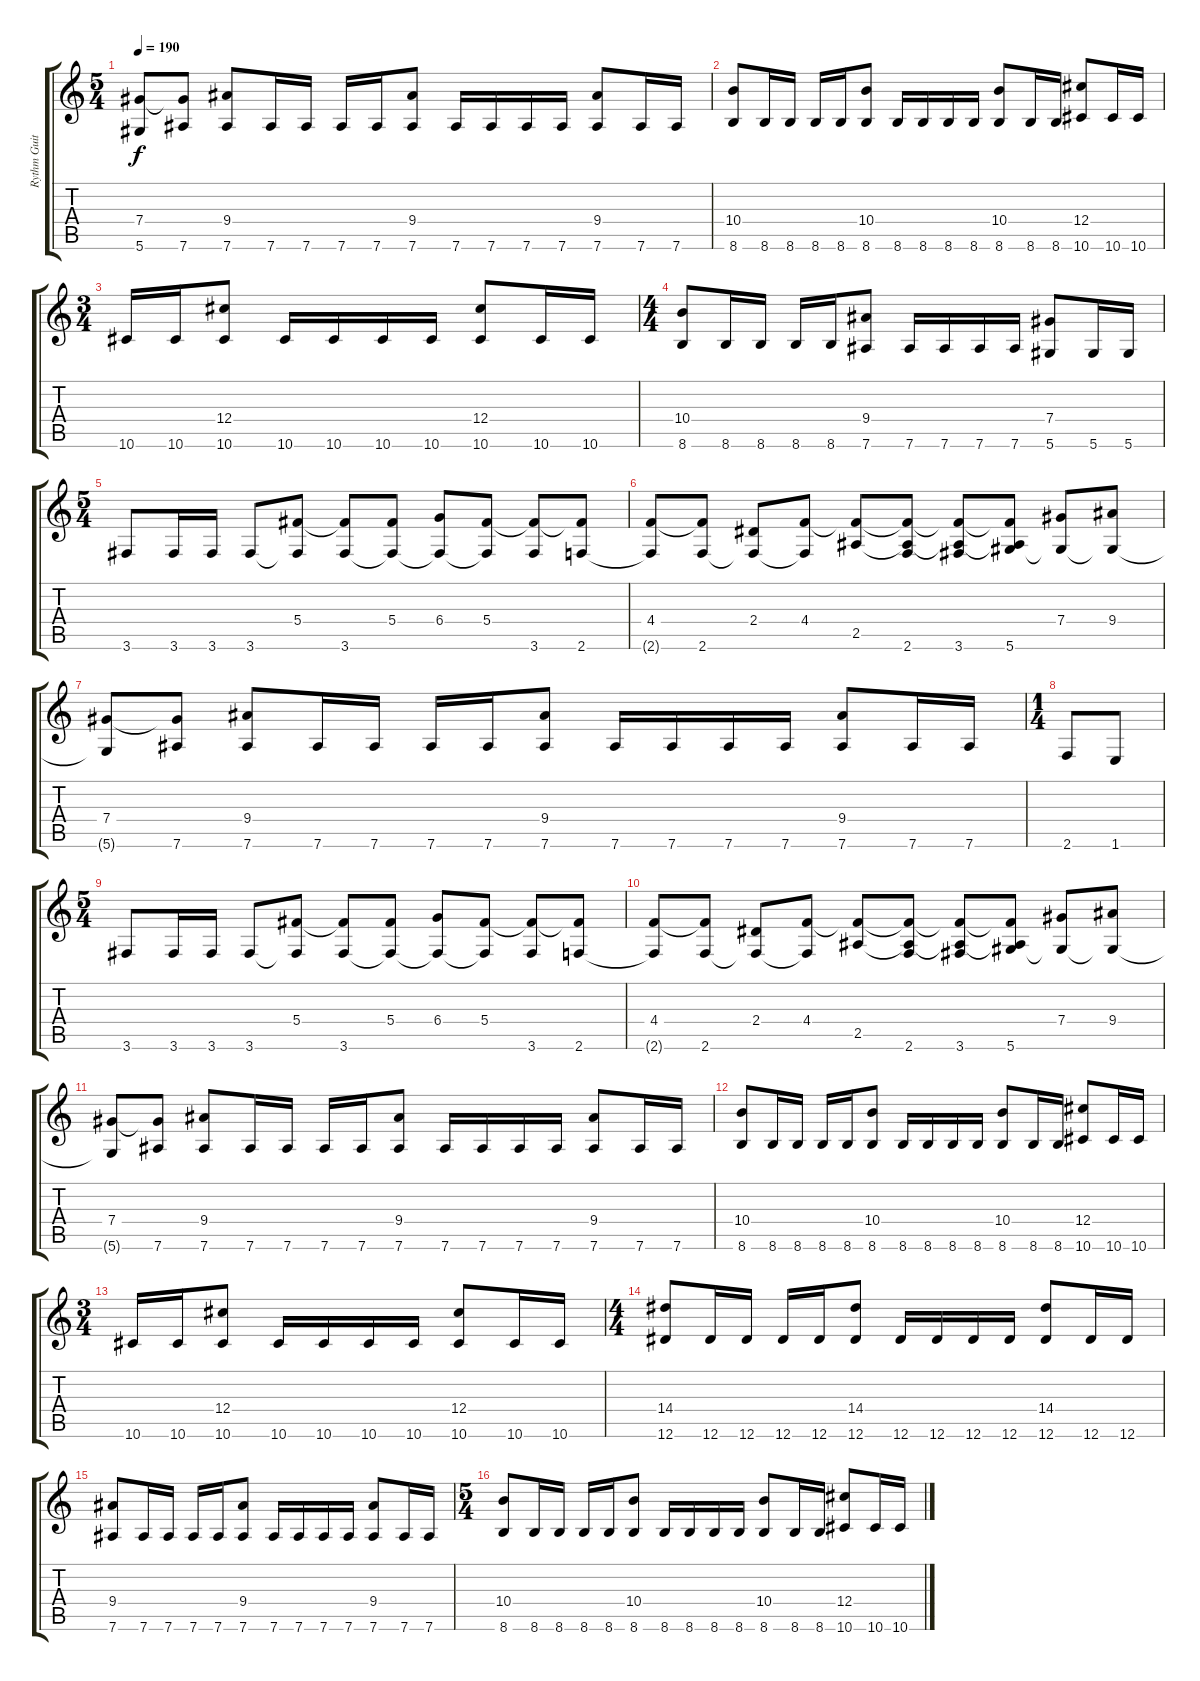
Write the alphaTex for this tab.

\track ("Rythm Guitar" "Rythm Guit") {instrument distortionguitar}
\staff {score tabs}
\tuning (Eb4 Bb3 Gb3 Db3 Ab2 Eb2) {hide}
\ts (5 4)
\tempo 190
\clef g2
\ks c
(7.4 5.6{t}).8{dy f} (7.4{t} 7.6).8 (9.4 7.6).8 7.6.16 7.6.16 7.6.16 7.6.16 (9.4 7.6).8 7.6.16 7.6.16 7.6.16 7.6.16 (9.4 7.6).8 7.6.16 7.6.16 |
(10.4 8.6).8 8.6.16 8.6.16 8.6.16 8.6.16 (10.4 8.6).8 8.6.16 8.6.16 8.6.16 8.6.16 (10.4 8.6).8 8.6.16 8.6.16 (12.4 10.6).8 10.6.16 10.6.16 |
\ts (3 4)
10.6.16 10.6.16 (12.4 10.6).8 10.6.16 10.6.16 10.6.16 10.6.16 (12.4 10.6).8 10.6.16 10.6.16 |
\ts (4 4)
(10.4 8.6).8 8.6.16 8.6.16 8.6.16 8.6.16 (9.4 7.6).8 7.6.16 7.6.16 7.6.16 7.6.16 (7.4 5.6).8 5.6.16 5.6.16 |
\ts (5 4)
3.6.8 3.6.16 3.6.16 3.6.8 (5.4 3.6{t}).8 (5.4{t} 3.6).8 (5.4 3.6{t}).8 (6.4 3.6{t}).8 (5.4 3.6{t}).8 (5.4{t} 3.6).8 (5.4{t} 2.6).8 |
(4.4 2.6{t}).8 (4.4{t} 2.6).8 (2.4 2.6{t}).8 (4.4 2.6{t}).8 (4.4{t} 2.5).8 (4.4{t} 2.5{t} 2.6).8 (4.4{t} 2.5{t} 3.6).8 (4.4{t} 2.5{t} 5.6).8 (7.4 5.6{t}).8 (9.4 5.6{t}).8 |
(7.4 5.6{t}).8 (7.4{t} 7.6).8 (9.4 7.6).8 7.6.16 7.6.16 7.6.16 7.6.16 (9.4 7.6).8 7.6.16 7.6.16 7.6.16 7.6.16 (9.4 7.6).8 7.6.16 7.6.16 |
\ts (1 4)
2.6.8 1.6.8 |
\ts (5 4)
3.6.8 3.6.16 3.6.16 3.6.8 (5.4 3.6{t}).8 (5.4{t} 3.6).8 (5.4 3.6{t}).8 (6.4 3.6{t}).8 (5.4 3.6{t}).8 (5.4{t} 3.6).8 (5.4{t} 2.6).8 |
(4.4 2.6{t}).8 (4.4{t} 2.6).8 (2.4 2.6{t}).8 (4.4 2.6{t}).8 (4.4{t} 2.5).8 (4.4{t} 2.5{t} 2.6).8 (4.4{t} 2.5{t} 3.6).8 (4.4{t} 2.5{t} 5.6).8 (7.4 5.6{t}).8 (9.4 5.6{t}).8 |
(7.4 5.6{t}).8 (7.4{t} 7.6).8 (9.4 7.6).8 7.6.16 7.6.16 7.6.16 7.6.16 (9.4 7.6).8 7.6.16 7.6.16 7.6.16 7.6.16 (9.4 7.6).8 7.6.16 7.6.16 |
(10.4 8.6).8 8.6.16 8.6.16 8.6.16 8.6.16 (10.4 8.6).8 8.6.16 8.6.16 8.6.16 8.6.16 (10.4 8.6).8 8.6.16 8.6.16 (12.4 10.6).8 10.6.16 10.6.16 |
\ts (3 4)
10.6.16 10.6.16 (12.4 10.6).8 10.6.16 10.6.16 10.6.16 10.6.16 (12.4 10.6).8 10.6.16 10.6.16 |
\ts (4 4)
(14.4 12.6).8 12.6.16 12.6.16 12.6.16 12.6.16 (14.4 12.6).8 12.6.16 12.6.16 12.6.16 12.6.16 (14.4 12.6).8 12.6.16 12.6.16 |
(9.4 7.6).8 7.6.16 7.6.16 7.6.16 7.6.16 (9.4 7.6).8 7.6.16 7.6.16 7.6.16 7.6.16 (9.4 7.6).8 7.6.16 7.6.16 |
\ts (5 4)
(10.4 8.6).8 8.6.16 8.6.16 8.6.16 8.6.16 (10.4 8.6).8 8.6.16 8.6.16 8.6.16 8.6.16 (10.4 8.6).8 8.6.16 8.6.16 (12.4 10.6).8 10.6.16 10.6.16
